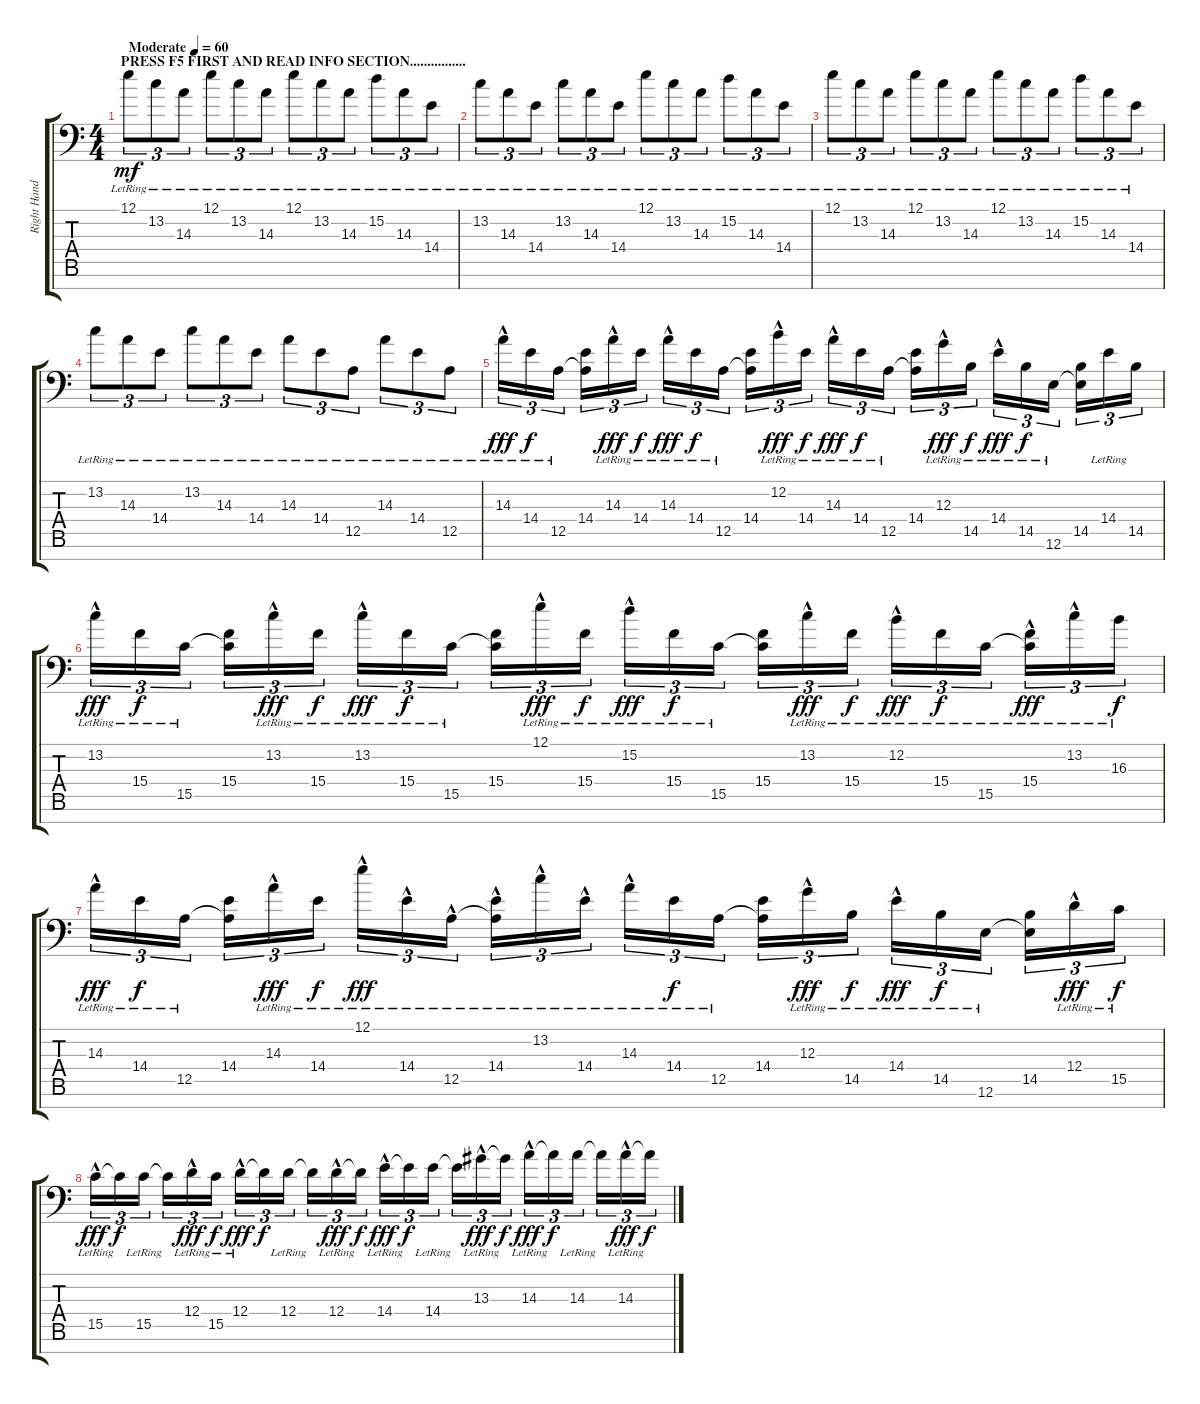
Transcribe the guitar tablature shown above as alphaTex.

\track ("Right Hand" "Right Hand") {instrument brightacousticpiano}
\staff {score tabs}
\tuning (E4 B3 G3 D3 A2 E2 A1) {hide}
\ts (4 4)
\section ("" "PRESS F5 FIRST AND READ INFO SECTION................")
\tempo (60 "Moderate")
\clef f4
\ks c
12.1{lr}.8{tu (3 2) dy mf instrument brightacousticpiano} 13.2{lr}.8{tu (3 2)} 14.3{lr}.8{tu (3 2)} 12.1{lr}.8{tu (3 2)} 13.2{lr}.8{tu (3 2)} 14.3{lr}.8{tu (3 2)} 12.1{lr}.8{tu (3 2)} 13.2{lr}.8{tu (3 2)} 14.3{lr}.8{tu (3 2)} 15.2{lr}.8{tu (3 2)} 14.3{lr}.8{tu (3 2)} 14.4{lr}.8{tu (3 2)} |
13.2{lr}.8{tu (3 2)} 14.3{lr}.8{tu (3 2)} 14.4{lr}.8{tu (3 2)} 13.2{lr}.8{tu (3 2)} 14.3{lr}.8{tu (3 2)} 14.4{lr}.8{tu (3 2)} 12.1{lr}.8{tu (3 2)} 13.2{lr}.8{tu (3 2)} 14.3{lr}.8{tu (3 2)} 15.2{lr}.8{tu (3 2)} 14.3{lr}.8{tu (3 2)} 14.4{lr}.8{tu (3 2)} |
12.1{lr}.8{tu (3 2)} 13.2{lr}.8{tu (3 2)} 14.3{lr}.8{tu (3 2)} 12.1{lr}.8{tu (3 2)} 13.2{lr}.8{tu (3 2)} 14.3{lr}.8{tu (3 2)} 12.1{lr}.8{tu (3 2)} 13.2{lr}.8{tu (3 2)} 14.3{lr}.8{tu (3 2)} 15.2{lr}.8{tu (3 2)} 14.3{lr}.8{tu (3 2)} 14.4{lr}.8{tu (3 2)} |
13.2{lr}.8{tu (3 2)} 14.3{lr}.8{tu (3 2)} 14.4{lr}.8{tu (3 2)} 13.2{lr}.8{tu (3 2)} 14.3{lr}.8{tu (3 2)} 14.4{lr}.8{tu (3 2)} 14.3{lr}.8{tu (3 2)} 14.4{lr}.8{tu (3 2)} 12.5{lr}.8{tu (3 2)} 14.3{lr}.8{tu (3 2)} 14.4{lr}.8{tu (3 2)} 12.5{lr}.8{tu (3 2)} |
14.3{hac lr}.16{tu (3 2) dy fff} 14.4{lr}.16{tu (3 2) dy f} 12.5{lr}.16{tu (3 2) beam splitsecondary} (14.4 12.5{t}).16{tu (3 2)} 14.3{hac lr}.16{tu (3 2) dy fff} 14.4{lr}.16{tu (3 2) dy f} 14.3{hac lr}.16{tu (3 2) dy fff} 14.4{lr}.16{tu (3 2) dy f} 12.5{lr}.16{tu (3 2) beam splitsecondary} (14.4 12.5{t}).16{tu (3 2)} 12.2{hac lr}.16{tu (3 2) dy fff} 14.4{lr}.16{tu (3 2) dy f} 14.3{hac lr}.16{tu (3 2) dy fff} 14.4{lr}.16{tu (3 2) dy f} 12.5{lr}.16{tu (3 2) beam splitsecondary} (14.4 12.5{t}).16{tu (3 2)} 12.3{hac lr}.16{tu (3 2) dy fff} 14.5{lr}.16{tu (3 2) dy f} 14.4{hac lr}.16{tu (3 2) dy fff} 14.5{lr}.16{tu (3 2) dy f} 12.6{lr}.16{tu (3 2) beam splitsecondary} (14.5 12.6{t}).16{tu (3 2)} 14.4{lr}.16{tu (3 2)} 14.5{lr}.16{tu (3 2)} |
13.2{hac lr}.16{tu (3 2) dy fff} 15.4{lr}.16{tu (3 2) dy f} 15.5{lr}.16{tu (3 2) beam splitsecondary} (15.4 15.5{t}).16{tu (3 2)} 13.2{hac lr}.16{tu (3 2) dy fff} 15.4{lr}.16{tu (3 2) dy f} 13.2{hac lr}.16{tu (3 2) dy fff} 15.4{lr}.16{tu (3 2) dy f} 15.5{lr}.16{tu (3 2) beam splitsecondary} (15.4 15.5{t}).16{tu (3 2)} 12.1{hac lr}.16{tu (3 2) dy fff} 15.4{lr}.16{tu (3 2) dy f} 15.2{hac lr}.16{tu (3 2) dy fff} 15.4{lr}.16{tu (3 2) dy f} 15.5{lr}.16{tu (3 2) beam splitsecondary} (15.4 15.5{t}).16{tu (3 2)} 13.2{hac lr}.16{tu (3 2) dy fff} 15.4{lr}.16{tu (3 2) dy f} 12.2{hac lr}.16{tu (3 2) dy fff} 15.4{lr}.16{tu (3 2) dy f} 15.5{lr}.16{tu (3 2) beam splitsecondary} (15.4{hac lr} 15.5{t}).16{tu (3 2) dy fff} 13.2{hac lr}.16{tu (3 2)} 16.3{lr}.16{tu (3 2) dy f} |
14.3{hac lr}.16{tu (3 2) dy fff} 14.4{lr}.16{tu (3 2) dy f} 12.5{lr}.16{tu (3 2) beam splitsecondary} (14.4 12.5{t}).16{tu (3 2)} 14.3{hac lr}.16{tu (3 2) dy fff} 14.4{lr}.16{tu (3 2) dy f} 12.1{hac lr}.16{tu (3 2) dy fff} 14.4{hac lr}.16{tu (3 2)} 12.5{hac lr}.16{tu (3 2) beam splitsecondary} (14.4{hac lr} 12.5{t}).16{tu (3 2)} 13.2{hac lr}.16{tu (3 2)} 14.4{hac lr}.16{tu (3 2)} 14.3{hac lr}.16{tu (3 2)} 14.4{lr}.16{tu (3 2) dy f} 12.5{lr}.16{tu (3 2) beam splitsecondary} (14.4 12.5{t}).16{tu (3 2)} 12.3{hac lr}.16{tu (3 2) dy fff} 14.5{lr}.16{tu (3 2) dy f} 14.4{hac lr}.16{tu (3 2) dy fff} 14.5{lr}.16{tu (3 2) dy f} 12.6{lr}.16{tu (3 2) beam splitsecondary} (14.5 12.6{t}).16{tu (3 2)} 12.4{hac lr}.16{tu (3 2) dy fff} 15.5{lr}.16{tu (3 2) dy f} |
15.5{hac lr}.16{tu (3 2) dy fff} 15.5{t}.16{tu (3 2) dy f} 15.5{lr}.16{tu (3 2) beam splitsecondary} 15.5{t}.16{tu (3 2)} 12.4{hac lr}.16{tu (3 2) dy fff} 15.5{lr}.16{tu (3 2) dy f} 12.4{hac lr}.16{tu (3 2) dy fff} 12.4{t}.16{tu (3 2) dy f} 12.4{lr}.16{tu (3 2) beam splitsecondary} 12.4{t}.16{tu (3 2)} 12.4{hac lr}.16{tu (3 2) dy fff} 12.4{t}.16{tu (3 2) dy f} 14.4{hac lr}.16{tu (3 2) dy fff} 14.4{t}.16{tu (3 2) dy f} 14.4{lr}.16{tu (3 2) beam splitsecondary} 14.4{t}.16{tu (3 2)} 13.3{hac lr}.16{tu (3 2) dy fff} 13.3{t}.16{tu (3 2) dy f} 14.3{hac lr}.16{tu (3 2) dy fff} 14.3{t}.16{tu (3 2) dy f} 14.3{lr}.16{tu (3 2) beam splitsecondary} 14.3{t}.16{tu (3 2)} 14.3{hac lr}.16{tu (3 2) dy fff} 14.3{t}.16{tu (3 2) dy f}
